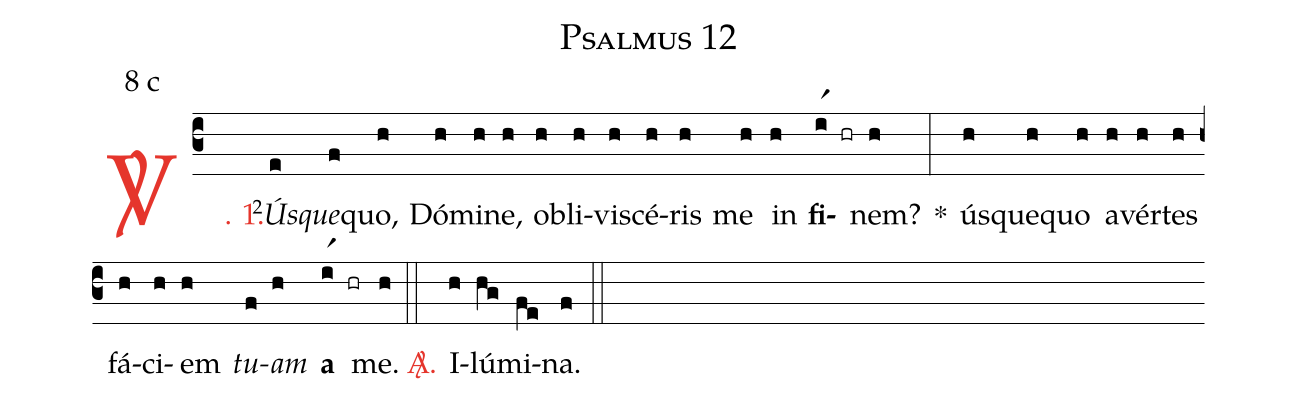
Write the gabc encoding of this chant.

name: Psalmus 12;
mode: 8;
mode-differentia: c;
%%
(c3)

<c><sp>V/</sp>. 1.</c>() <v>\VSup{2}</v><i>Ús</i>(e)<i>que</i>(f)quo,(h) Dó(h)mi(h)ne,(h) o(h)bli(h)vi(h)scé(h)ris(h) me(h) in(h) <b>fi</b>(ir1 hr)nem?(h) *(:) ús(h)que(h)quo(h) a(h)vér(h)tes(h) fá(h)ci(h)em(h) <i>tu</i>(f)<i>am</i>(h) <b>a</b>(ir1 hr) me.(h) (::)

<nlba><c><sp>A/</sp>.</c>() I</nlba>(h)lú(hg)mi(fe)na.(f) (::)
